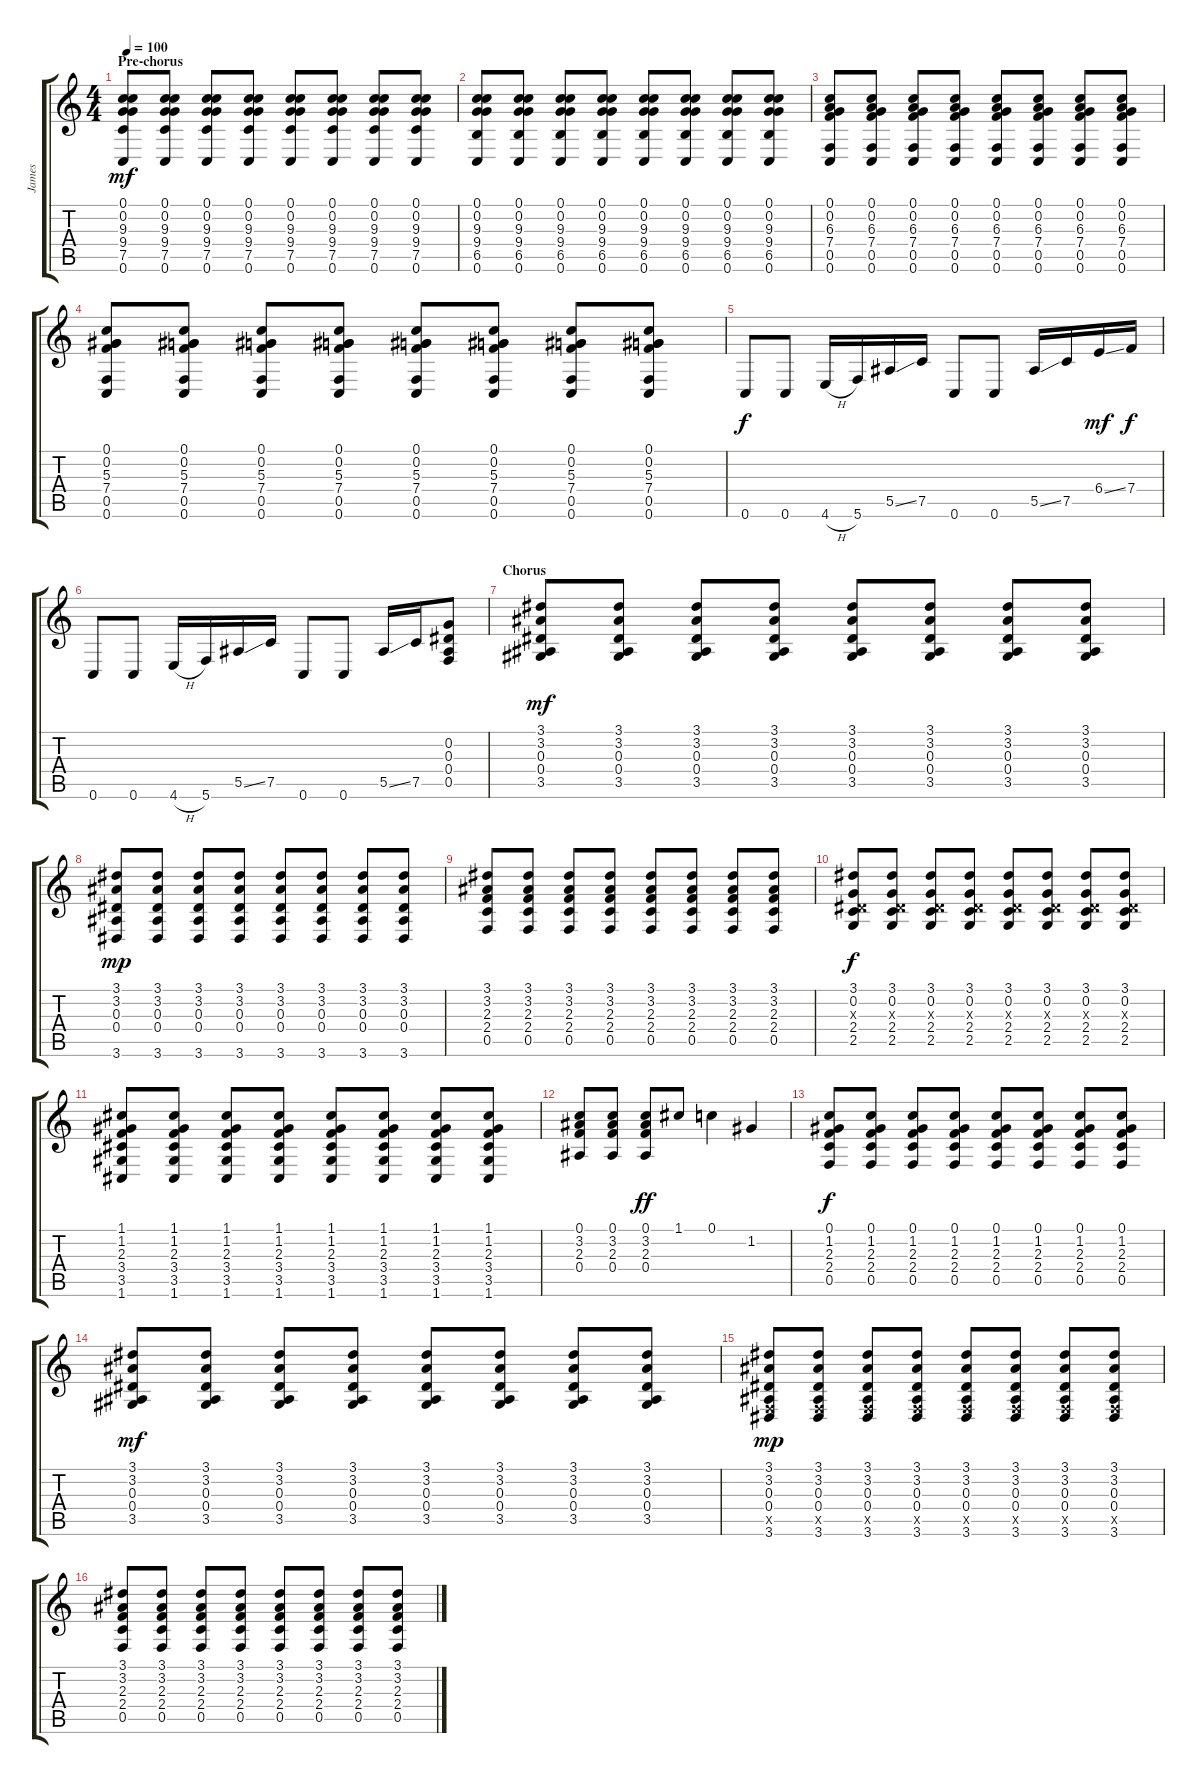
\track ("James" "James") {instrument distortionguitar}
\staff {score tabs}
\tuning (C4 G3 Eb3 Bb2 F2 C2) {hide}
\ts (4 4)
\section ("" "Pre-chorus")
\tempo 100
\clef g2
\ks c
(0.1 0.2 9.3 9.4 7.5 0.6).8{dy mf} (0.1 0.2 9.3 9.4 7.5 0.6).8 (0.1 0.2 9.3 9.4 7.5 0.6).8 (0.1 0.2 9.3 9.4 7.5 0.6).8 (0.1 0.2 9.3 9.4 7.5 0.6).8 (0.1 0.2 9.3 9.4 7.5 0.6).8 (0.1 0.2 9.3 9.4 7.5 0.6).8 (0.1 0.2 9.3 9.4 7.5 0.6).8 |
(0.1 0.2 9.3 9.4 6.5 0.6).8 (0.1 0.2 9.3 9.4 6.5 0.6).8 (0.1 0.2 9.3 9.4 6.5 0.6).8 (0.1 0.2 9.3 9.4 6.5 0.6).8 (0.1 0.2 9.3 9.4 6.5 0.6).8 (0.1 0.2 9.3 9.4 6.5 0.6).8 (0.1 0.2 9.3 9.4 6.5 0.6).8 (0.1 0.2 9.3 9.4 6.5 0.6).8 |
(0.1 0.2 6.3 7.4 0.5 0.6).8 (0.1 0.2 6.3 7.4 0.5 0.6).8 (0.1 0.2 6.3 7.4 0.5 0.6).8 (0.1 0.2 6.3 7.4 0.5 0.6).8 (0.1 0.2 6.3 7.4 0.5 0.6).8 (0.1 0.2 6.3 7.4 0.5 0.6).8 (0.1 0.2 6.3 7.4 0.5 0.6).8 (0.1 0.2 6.3 7.4 0.5 0.6).8 |
(0.1 0.2 5.3 7.4 0.5 0.6).8 (0.1 0.2 5.3 7.4 0.5 0.6).8 (0.1 0.2 5.3 7.4 0.5 0.6).8 (0.1 0.2 5.3 7.4 0.5 0.6).8 (0.1 0.2 5.3 7.4 0.5 0.6).8 (0.1 0.2 5.3 7.4 0.5 0.6).8 (0.1 0.2 5.3 7.4 0.5 0.6).8 (0.1 0.2 5.3 7.4 0.5 0.6).8 |
0.6.8{dy f} 0.6.8 4.6{h}.16 5.6.16 5.5{ss}.16 7.5.16 0.6.8 0.6.8 5.5{ss}.16 7.5.16 6.4{ss}.16{dy mf} 7.4.16{dy f} |
0.6.8 0.6.8 4.6{h}.16 5.6.16 5.5{ss}.16 7.5.16 0.6.8 0.6.8 5.5{ss}.16 7.5.16 (0.2 0.3 0.4 0.5).8 |
\section ("" "Chorus")
(3.1 3.2 0.3 0.4 3.5).8{dy mf} (3.1 3.2 0.3 0.4 3.5).8 (3.1 3.2 0.3 0.4 3.5).8 (3.1 3.2 0.3 0.4 3.5).8 (3.1 3.2 0.3 0.4 3.5).8 (3.1 3.2 0.3 0.4 3.5).8 (3.1 3.2 0.3 0.4 3.5).8 (3.1 3.2 0.3 0.4 3.5).8 |
(3.1 3.2 0.3 0.4 3.6).8{dy mp} (3.1 3.2 0.3 0.4 3.6).8 (3.1 3.2 0.3 0.4 3.6).8 (3.1 3.2 0.3 0.4 3.6).8 (3.1 3.2 0.3 0.4 3.6).8 (3.1 3.2 0.3 0.4 3.6).8 (3.1 3.2 0.3 0.4 3.6).8 (3.1 3.2 0.3 0.4 3.6).8 |
(3.1 3.2 2.3 2.4 0.5).8 (3.1 3.2 2.3 2.4 0.5).8 (3.1 3.2 2.3 2.4 0.5).8 (3.1 3.2 2.3 2.4 0.5).8 (3.1 3.2 2.3 2.4 0.5).8 (3.1 3.2 2.3 2.4 0.5).8 (3.1 3.2 2.3 2.4 0.5).8 (3.1 3.2 2.3 2.4 0.5).8 |
(3.1 0.2 0.3{x} 2.4 2.5).8{dy f} (3.1 0.2 0.3{x} 2.4 2.5).8 (3.1 0.2 0.3{x} 2.4 2.5).8 (3.1 0.2 0.3{x} 2.4 2.5).8 (3.1 0.2 0.3{x} 2.4 2.5).8 (3.1 0.2 0.3{x} 2.4 2.5).8 (3.1 0.2 0.3{x} 2.4 2.5).8 (3.1 0.2 0.3{x} 2.4 2.5).8 |
(1.1 1.2 2.3 3.4 3.5 1.6).8 (1.1 1.2 2.3 3.4 3.5 1.6).8 (1.1 1.2 2.3 3.4 3.5 1.6).8 (1.1 1.2 2.3 3.4 3.5 1.6).8 (1.1 1.2 2.3 3.4 3.5 1.6).8 (1.1 1.2 2.3 3.4 3.5 1.6).8 (1.1 1.2 2.3 3.4 3.5 1.6).8 (1.1 1.2 2.3 3.4 3.5 1.6).8 |
(0.1 3.2 2.3 0.4).8 (0.1 3.2 2.3 0.4).8 (0.1 3.2 2.3 0.4).8{dy ff} 1.1.8 0.1.4 1.2.4 |
(0.1 1.2 2.3 2.4 0.5).8{dy f} (0.1 1.2 2.3 2.4 0.5).8 (0.1 1.2 2.3 2.4 0.5).8 (0.1 1.2 2.3 2.4 0.5).8 (0.1 1.2 2.3 2.4 0.5).8 (0.1 1.2 2.3 2.4 0.5).8 (0.1 1.2 2.3 2.4 0.5).8 (0.1 1.2 2.3 2.4 0.5).8 |
(3.1 3.2 0.3 0.4 3.5).8{dy mf} (3.1 3.2 0.3 0.4 3.5).8 (3.1 3.2 0.3 0.4 3.5).8 (3.1 3.2 0.3 0.4 3.5).8 (3.1 3.2 0.3 0.4 3.5).8 (3.1 3.2 0.3 0.4 3.5).8 (3.1 3.2 0.3 0.4 3.5).8 (3.1 3.2 0.3 0.4 3.5).8 |
(3.1 3.2 0.3 0.4 0.5{x} 3.6).8{dy mp} (3.1 3.2 0.3 0.4 0.5{x} 3.6).8 (3.1 3.2 0.3 0.4 0.5{x} 3.6).8 (3.1 3.2 0.3 0.4 0.5{x} 3.6).8 (3.1 3.2 0.3 0.4 0.5{x} 3.6).8 (3.1 3.2 0.3 0.4 0.5{x} 3.6).8 (3.1 3.2 0.3 0.4 0.5{x} 3.6).8 (3.1 3.2 0.3 0.4 0.5{x} 3.6).8 |
(3.1 3.2 2.3 2.4 0.5).8 (3.1 3.2 2.3 2.4 0.5).8 (3.1 3.2 2.3 2.4 0.5).8 (3.1 3.2 2.3 2.4 0.5).8 (3.1 3.2 2.3 2.4 0.5).8 (3.1 3.2 2.3 2.4 0.5).8 (3.1 3.2 2.3 2.4 0.5).8 (3.1 3.2 2.3 2.4 0.5).8
